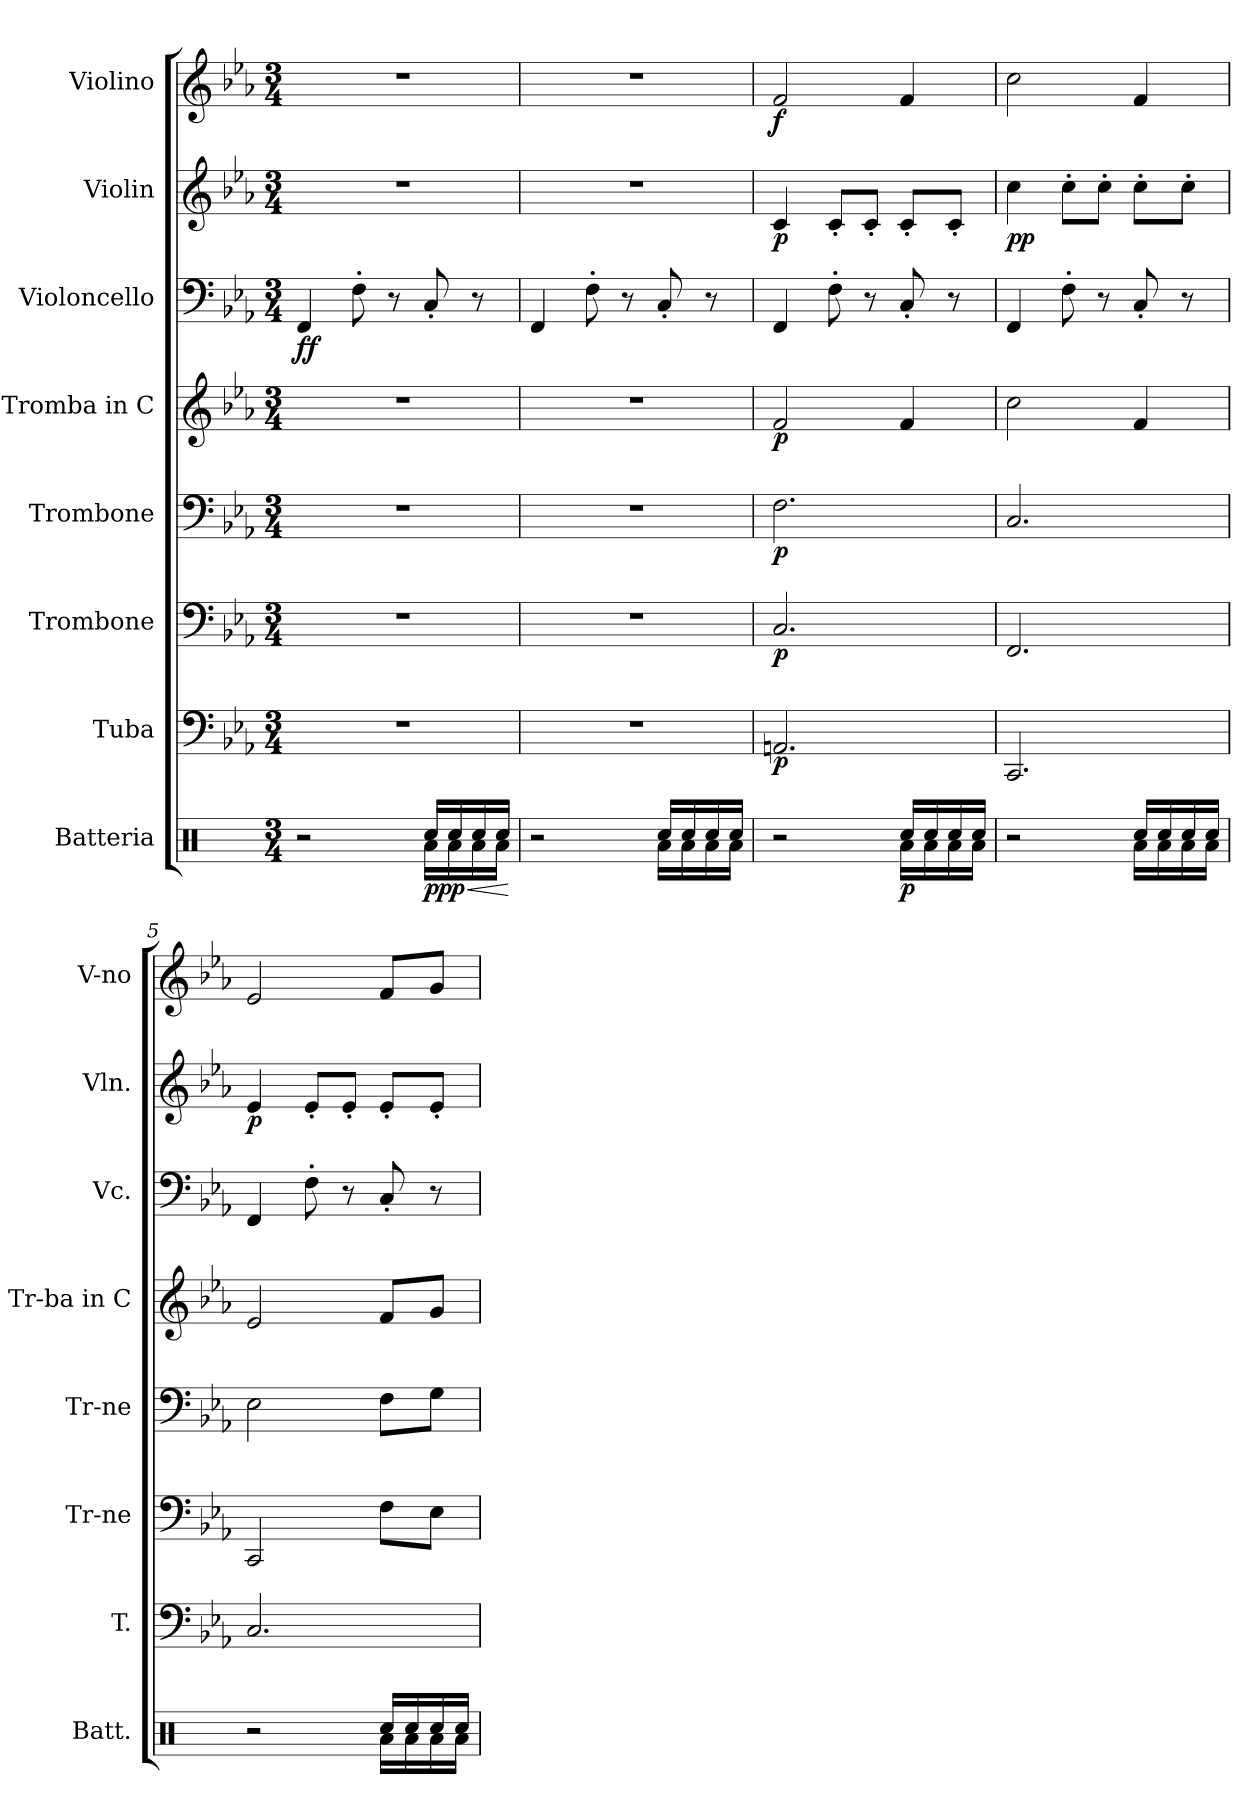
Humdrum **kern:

**kern	**dynam	**kern	**dynam	**kern	**dynam	**kern	**dynam	**kern	**dynam	**kern	**dynam	**kern	**dynam	**kern	**dynam
*part8	*part8	*part7	*part7	*part6	*part6	*part5	*part5	*part4	*part4	*part3	*part3	*part2	*part2	*part1	*part1
*staff8	*staff8	*staff7	*staff7	*staff6	*staff6	*staff5	*staff5	*staff4	*staff4	*staff3	*staff3	*staff2	*staff2	*staff1	*staff1
*I"Batteria	*	*I"Tuba	*	*I"Trombone	*	*I"Trombone	*	*I"Tromba in C	*	*I"Violoncello	*	*I"Violin	*	*I"Violino	*
*I'Batt.	*	*I'T.	*	*I'Tr-ne	*	*I'Tr-ne	*	*I'Tr-ba in C	*	*I'Vc.	*	*I'Vln.	*	*I'V-no	*
*clefX	*	*clefF4	*	*clefF4	*	*clefF4	*	*clefG2	*	*clefF4	*	*clefG2	*	*clefG2	*
*k[]	*	*k[b-e-a-]	*	*k[b-e-a-]	*	*k[b-e-a-]	*	*k[b-e-a-]	*	*k[b-e-a-]	*	*k[b-e-a-]	*	*k[b-e-a-]	*
*M3/4	*	*M3/4	*	*M3/4	*	*M3/4	*	*M3/4	*	*M3/4	*	*M3/4	*	*M3/4	*
=1	=1	=1	=1	=1	=1	=1	=1	=1	=1	=1	=1	=1	=1	=1	=1
*^	*	*	*	*	*	*	*	*	*	*	*	*	*	*	*
!	!	!	!	!	!	!	!	!	!	!	!	!LO:DY:b	!	!	!	!
2r	2ryy	.	2.r	.	2.r	.	2.r	.	2.r	.	4FF/	ff	2.r	.	2.r	.
.	.	.	.	.	.	.	.	.	.	.	8F'\	.	.	.	.	.
.	.	.	.	.	.	.	.	.	.	.	8r	.	.	.	.	.
!	!	!LO:HP:b	!	!	!	!	!	!	!	!	!	!	!	!	!	!
!	!	!LO:DY:n=1:b	!	!	!	!	!	!	!	!	!	!	!	!	!	!
16Rcc/LL	16Ra\LL	< ppp	.	.	.	.	.	.	.	.	8C'/	.	.	.	.	.
16Rcc/	16Ra\	.	.	.	.	.	.	.	.	.	.	.	.	.	.	.
16Rcc/	16Ra\	.	.	.	.	.	.	.	.	.	8r	.	.	.	.	.
16Rcc/JJ	16Ra\JJ	.	.	.	.	.	.	.	.	.	.	.	.	.	.	.
*v	*v	*	*	*	*	*	*	*	*	*	*	*	*	*	*	*
.	[	.	.	.	.	.	.	.	.	.	.	.	.	.	.
=2	=2	=2	=2	=2	=2	=2	=2	=2	=2	=2	=2	=2	=2	=2	=2
*^	*	*	*	*	*	*	*	*	*	*	*	*	*	*	*
2r	2ryy	.	2.r	.	2.r	.	2.r	.	2.r	.	4FF/	.	2.r	.	2.r	.
.	.	.	.	.	.	.	.	.	.	.	8F'\	.	.	.	.	.
.	.	.	.	.	.	.	.	.	.	.	8r	.	.	.	.	.
16Rcc/LL	16Ra\LL	.	.	.	.	.	.	.	.	.	8C'/	.	.	.	.	.
16Rcc/	16Ra\	.	.	.	.	.	.	.	.	.	.	.	.	.	.	.
16Rcc/	16Ra\	.	.	.	.	.	.	.	.	.	8r	.	.	.	.	.
16Rcc/JJ	16Ra\JJ	.	.	.	.	.	.	.	.	.	.	.	.	.	.	.
=3	=3	=3	=3	=3	=3	=3	=3	=3	=3	=3	=3	=3	=3	=3	=3	=3
!	!	!	!	!LO:DY:b	!	!LO:DY:b	!	!LO:DY:b	!	!LO:DY:b	!	!	!	!LO:DY:b	!	!LO:DY:b
2r	2ryy	.	2.AAn/	p	2.C/	p	2.F\	p	2f/	p	4FF/	.	4c/	p	2f/	f
.	.	.	.	.	.	.	.	.	.	.	8F'\	.	8c'/L	.	.	.
.	.	.	.	.	.	.	.	.	.	.	8r	.	8c'/J	.	.	.
!	!	!LO:DY:b	!	!	!	!	!	!	!	!	!	!	!	!	!	!
16Rcc/LL	16Ra\LL	p	.	.	.	.	.	.	4f/	.	8C'/	.	8c'/L	.	4f/	.
16Rcc/	16Ra\	.	.	.	.	.	.	.	.	.	.	.	.	.	.	.
16Rcc/	16Ra\	.	.	.	.	.	.	.	.	.	8r	.	8c'/J	.	.	.
16Rcc/JJ	16Ra\JJ	.	.	.	.	.	.	.	.	.	.	.	.	.	.	.
=4	=4	=4	=4	=4	=4	=4	=4	=4	=4	=4	=4	=4	=4	=4	=4	=4
!	!	!	!	!	!	!	!	!	!	!	!	!	!	!LO:DY:b	!	!
2r	2ryy	.	2.CC/	.	2.FF/	.	2.C/	.	2cc\	.	4FF/	.	4cc\	pp	2cc\	.
.	.	.	.	.	.	.	.	.	.	.	8F'\	.	8cc'\L	.	.	.
.	.	.	.	.	.	.	.	.	.	.	8r	.	8cc'\J	.	.	.
16Rcc/LL	16Ra\LL	.	.	.	.	.	.	.	4f/	.	8C'/	.	8cc'\L	.	4f/	.
16Rcc/	16Ra\	.	.	.	.	.	.	.	.	.	.	.	.	.	.	.
16Rcc/	16Ra\	.	.	.	.	.	.	.	.	.	8r	.	8cc'\J	.	.	.
16Rcc/JJ	16Ra\JJ	.	.	.	.	.	.	.	.	.	.	.	.	.	.	.
!!LO:PB:g=z
=5	=5	=5	=5	=5	=5	=5	=5	=5	=5	=5	=5	=5	=5	=5	=5	=5
!	!	!	!	!	!	!	!	!	!	!	!	!	!	!LO:DY:b	!	!
2r	2ryy	.	2.C/	.	2CC/	.	2E-\	.	2e-/	.	4FF/	.	4e-/	p	2e-/	.
.	.	.	.	.	.	.	.	.	.	.	8F'\	.	8e-'/L	.	.	.
.	.	.	.	.	.	.	.	.	.	.	8r	.	8e-'/J	.	.	.
16Rcc/LL	16Ra\LL	.	.	.	8F\L	.	8F\L	.	8f/L	.	8C'/	.	8e-'/L	.	8f/L	.
16Rcc/	16Ra\	.	.	.	.	.	.	.	.	.	.	.	.	.	.	.
16Rcc/	16Ra\	.	.	.	8E-\J	.	8G\J	.	8g/J	.	8r	.	8e-'/J	.	8g/J	.
16Rcc/JJ	16Ra\JJ	.	.	.	.	.	.	.	.	.	.	.	.	.	.	.
*v	*v	*	*	*	*	*	*	*	*	*	*	*	*	*	*	*
=	=	=	=	=	=	=	=	=	=	=	=	=	=	=	=
*-	*-	*-	*-	*-	*-	*-	*-	*-	*-	*-	*-	*-	*-	*-	*-
